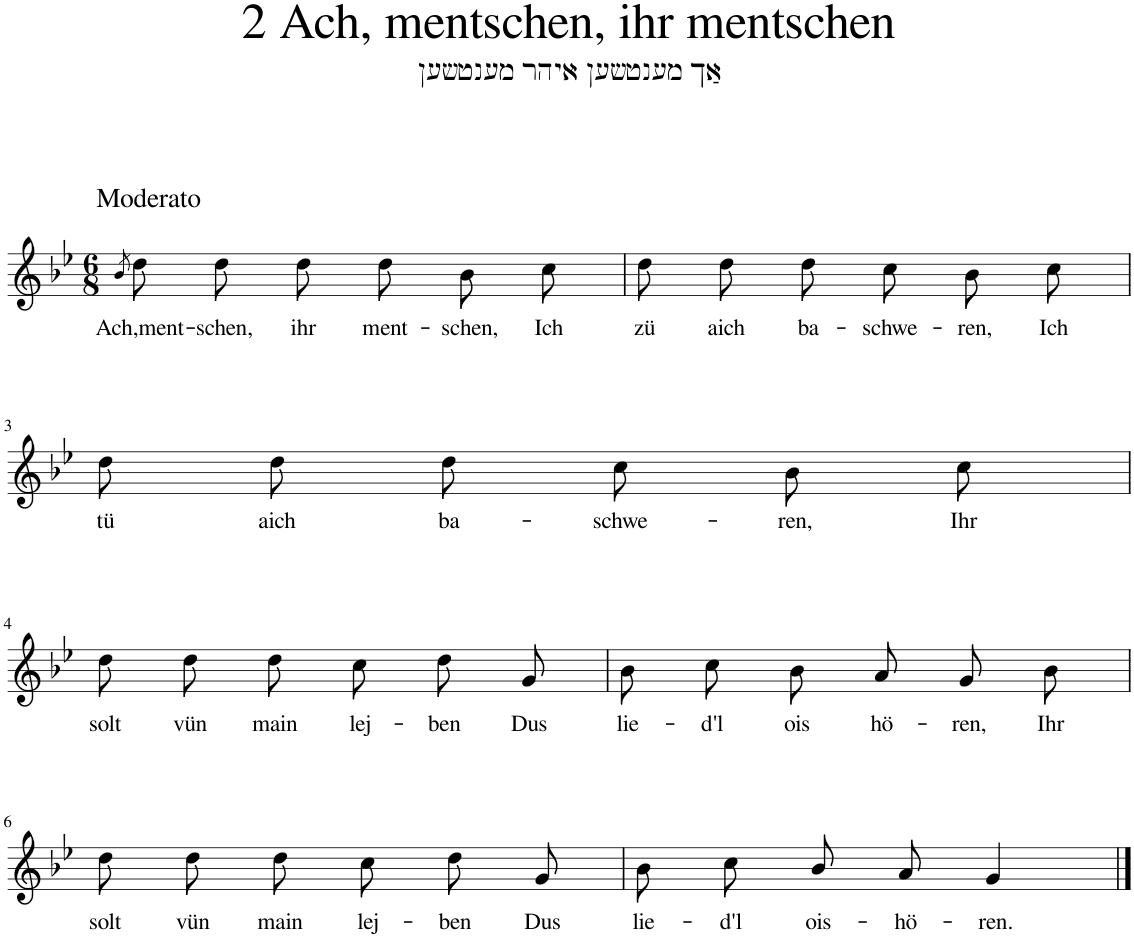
**kern	**text
*part1	*part1
*staff1	*staff1
*I"Piano	*
*I'Pno.	*
*clefG2	*
*k[b-e-]	*
*M6/8	*
=1	=1
8qb-/	.
!LO:TX:a:t=Moderato	!
!	!LO:LY:b
8dd\L	Ach,ment-
!	!LO:LY:b
8dd\	-schen,
!	!LO:LY:b
8dd\J	ihr
!	!LO:LY:b
8dd\L	ment-
!	!LO:LY:b
8b-\	-schen,
!	!LO:LY:b
8cc\J	Ich
=2	=2
!	!LO:LY:b
8dd\L	zü
!	!LO:LY:b
8dd\	aich
!	!LO:LY:b
8dd\J	ba-
!	!LO:LY:b
8cc\L	-schwe-
!	!LO:LY:b
8b-\	-ren,
!	!LO:LY:b
8cc\J	Ich
!!LO:LB:g=z
=3	=3
!	!LO:LY:b
8dd\L	tü
!	!LO:LY:b
8dd\	aich
!	!LO:LY:b
8dd\J	ba-
!	!LO:LY:b
8cc\L	-schwe-
!	!LO:LY:b
8b-\	-ren,
!	!LO:LY:b
8cc\J	Ihr
!!LO:LB:g=z
=4	=4
!	!LO:LY:b
8dd\L	solt
!	!LO:LY:b
8dd\	vün
!	!LO:LY:b
8dd\J	main
!	!LO:LY:b
8cc/L	lej-
!	!LO:LY:b
8dd/	-ben
!	!LO:LY:b
8g/J	Dus
=5	=5
!	!LO:LY:b
8b-\L	lie-
!	!LO:LY:b
8cc\	-d'l
!	!LO:LY:b
8b-\J	ois
!	!LO:LY:b
8a/L	hö-
!	!LO:LY:b
8g/	-ren,
!	!LO:LY:b
8b-/J	Ihr
!!LO:LB:g=z
=6	=6
!	!LO:LY:b
8dd\L	solt
!	!LO:LY:b
8dd\	vün
!	!LO:LY:b
8dd\J	main
!	!LO:LY:b
8cc/L	lej-
!	!LO:LY:b
8dd/	-ben
!	!LO:LY:b
8g/J	Dus
=7	=7
!	!LO:LY:b
8b-\L	lie-
!	!LO:LY:b
8cc\	-d'l
!	!LO:LY:b
8b-\J	ois-
!	!LO:LY:b
8a/	-hö-
!	!LO:LY:b
4g/	-ren.
==	==
*-	*-
